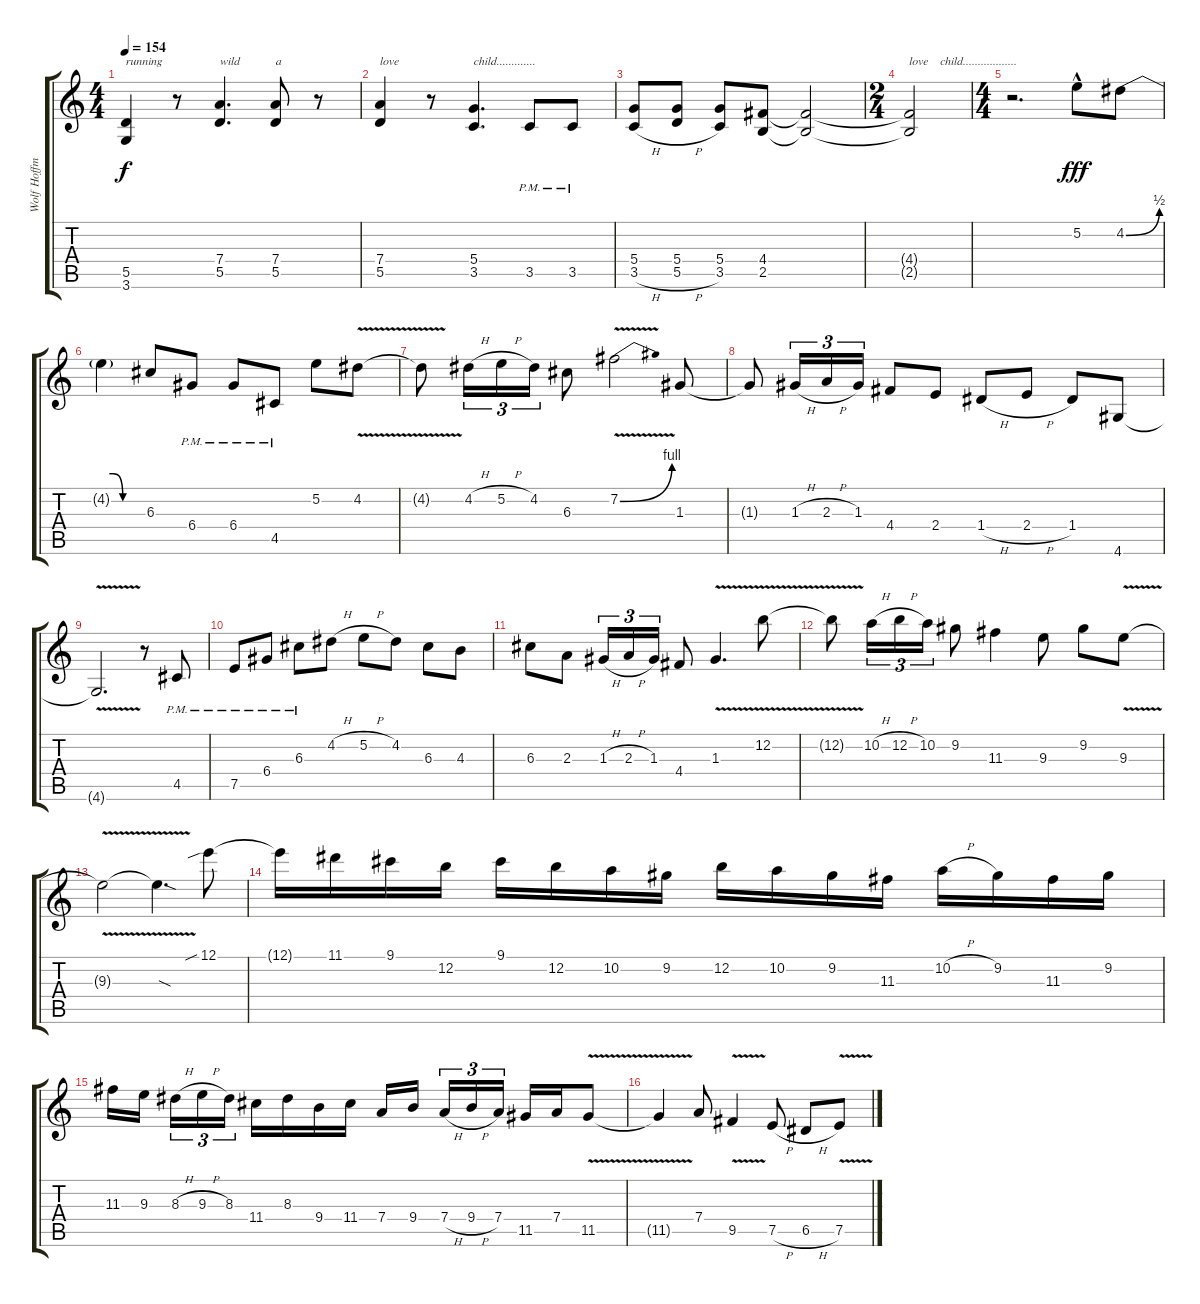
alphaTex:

\track ("Wolf Hoffmann" "Wolf Hoffm") {instrument distortionguitar}
\staff {score tabs}
\tuning (E4 B3 G3 D3 A2 E2) {hide}
\ts (4 4)
\tempo 154
\clef g2
\ks c
(5.5 3.6).4{txt "running" dy f} r.8 (7.4 5.5).4{d txt "wild"} (7.4 5.5).8{txt "a"} r.8 |
(7.4 5.5).4{txt "love"} r.8 (5.4 3.5).4{d txt "child............."} 3.5{pm}.8 3.5{pm}.8 |
(5.4 3.5{h}).8 (5.4 5.5{h}).8 (5.4 3.5).8 (4.4 2.5).8 (4.4{t} 2.5{t}).2 |
\ts (2 4)
(4.4{t} 2.5{t}).2{txt "love    child.................."} |
\ts (4 4)
r.2{d} 5.2{hac}.8{dy fff} 4.2{be (bend 0 0 60 2)}.8 |
4.2{be (custom 0 2 15 2 30 0 60 0) t}.4 6.3.8 6.4{pm}.8 6.4{pm}.8 4.5{pm}.8 5.2.8 4.2{v}.8 |
4.2{v t}.8 4.2{h}.16{tu (3 2)} 5.2{h}.16{tu (3 2)} 4.2.16{tu (3 2)} 6.3.8 7.2{be (bend 0 0 60 4) v}.2 1.3.8 |
1.3{t}.8 1.3{h}.16{tu (3 2)} 2.3{h}.16{tu (3 2)} 1.3.16{tu (3 2)} 4.4.8 2.4.8 1.4{h}.8 2.4{h}.8 1.4.8 4.6.8 |
4.6{v t}.2{d} r.8 4.5{pm}.8 |
7.5{pm}.8 6.4{pm}.8 6.3{pm}.8 4.2{h}.8 5.2{h}.8 4.2.8 6.3.8 4.3.8 |
6.3.8 2.3.8 1.3{h}.16{tu (3 2)} 2.3{h}.16{tu (3 2)} 1.3.16{tu (3 2)} 4.4.8 1.3{v}.4{d} 12.2{v}.8 |
12.2{v t}.8 10.2{h}.16{tu (3 2)} 12.2{h}.16{tu (3 2)} 10.2.16{tu (3 2)} 9.2.8 11.3.4 9.3.8 9.2.8 9.3{v}.8 |
9.3{v t}.2 9.3{sod t}.4{d} 12.1{sib}.8 |
12.1{t}.16 11.1.16 9.1.16 12.2.16 9.1.16 12.2.16 10.2.16 9.2.16 12.2.16 10.2.16 9.2.16 11.3.16 10.2{h}.16 9.2.16 11.3.16 9.2.16 |
11.3.16 9.3.16 8.3{h}.16{tu (3 2)} 9.3{h}.16{tu (3 2)} 8.3.16{tu (3 2)} 11.4.16 8.3.16 9.4.16 11.4.16 7.4.16 9.4.16 7.4{h}.16{tu (3 2)} 9.4{h}.16{tu (3 2)} 7.4.16{tu (3 2)} 11.5.16 7.4.16 11.5{v}.8 |
11.5{t}.4 7.4.8 9.5{v}.4 7.5{h}.8 6.5{h}.8 7.5{v}.8
